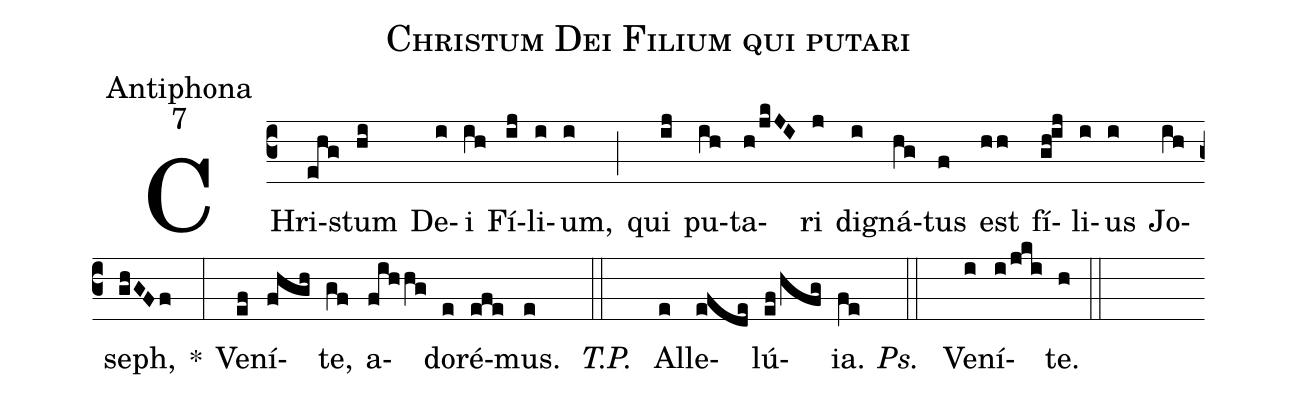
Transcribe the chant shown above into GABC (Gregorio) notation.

name:Christum Dei Filium qui putari;
office-part:Antiphona;
mode:7;
%%
(c3)CHri(ehg)stum(hi) De(i)i(ih) Fí(ij)li(i)um,(i) (;) qui(ij) pu(ih)ta(h/jkJI)ri(j) di(i)gná(hg)tus(f) est(hh) fí(gh!ij)li(i)us(i) Jo(ih)seph,(ghGFf) *(:) Ve(ef)ní(fhgh)te,(gf) a(fihhg)do(e)ré(efe)mus.(e) <i> T.P.</i> (::) Al(e)le(efde)lú(ef/hfg)ia.(fe)  <i>Ps.</i> (::) Ve(i)ní(i/jki)te.(h) (::)
